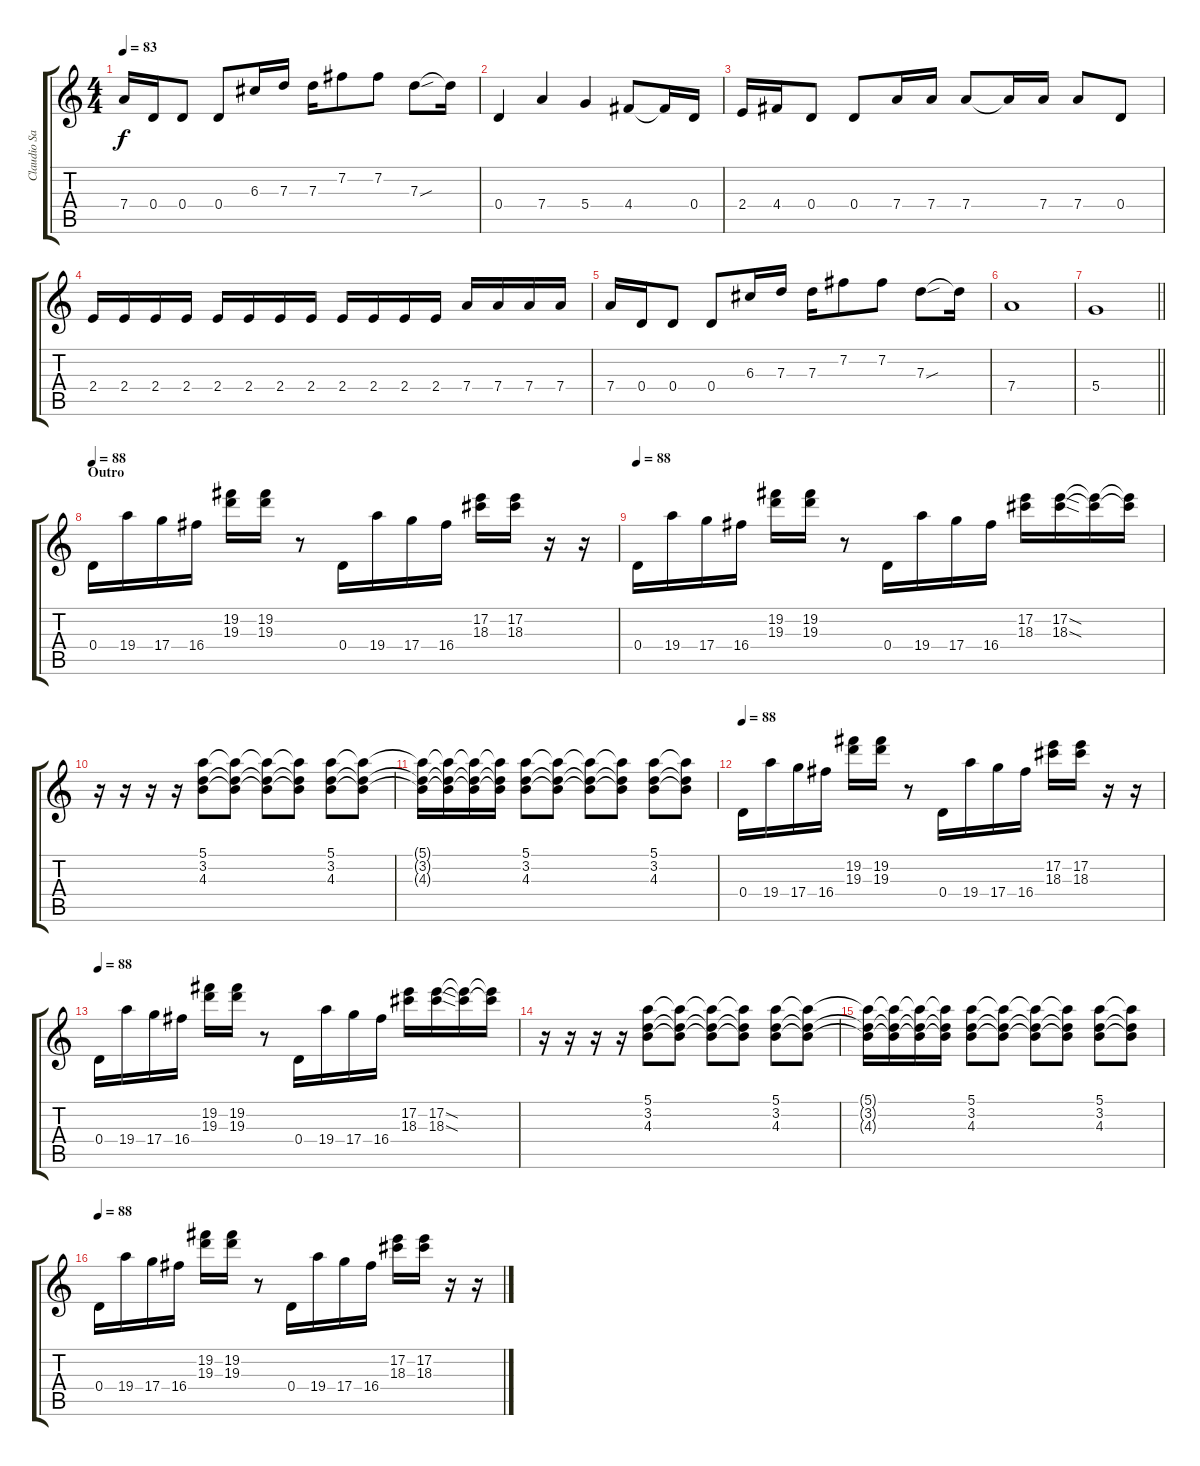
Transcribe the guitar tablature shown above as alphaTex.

\track ("Claudio Sanchez (Rhythm Guitar)" "Claudio Sa") {instrument distortionguitar}
\staff {score tabs}
\tuning (E4 B3 G3 D3 A2 E2) {hide}
\ts (4 4)
\tempo 83
\clef g2
\ks c
7.4.16{dy f} 0.4.16 0.4.8 0.4.8 6.3.16 7.3.16 7.3.16 7.2.8 7.2.8 7.3{sou}.8 7.3{t}.16 |
0.4.4{instrument electricguitarclean} 7.4.4 5.4.4 4.4.8 4.4{t}.16 0.4.16 |
2.4.16 4.4.16 0.4.8 0.4.8 7.4.16 7.4.16 7.4.8 7.4{t}.16 7.4.16 7.4.8 0.4.8 |
2.4.16 2.4.16 2.4.16 2.4.16 2.4.16 2.4.16 2.4.16 2.4.16 2.4.16 2.4.16 2.4.16 2.4.16 7.4.16 7.4.16 7.4.16 7.4.16 |
7.4.16 0.4.16 0.4.8 0.4.8 6.3.16 7.3.16 7.3.16 7.2.8 7.2.8 7.3{sou}.8 7.3{t}.16 |
7.4.1 |
\barLineRight lightlight
5.4.1 |
\section ("" "Outro")
\tempo 88
0.4.16{volume 13 balance 12 instrument distortionguitar} 19.4.16 17.4.16 16.4.16 (19.2 19.3).16 (19.2 19.3).16 r.8 0.4.16 19.4.16 17.4.16 16.4.16 (17.2 18.3).16 (17.2 18.3).16 r.16 r.16 |
\tempo 88
0.4.16{instrument distortionguitar} 19.4.16 17.4.16 16.4.16 (19.2 19.3).16 (19.2 19.3).16 r.8 0.4.16 19.4.16 17.4.16 16.4.16 (17.2 18.3).16 (17.2{sod} 18.3{sod}).16 (17.2{t} 18.3{t}).16 (17.2{t} 18.3{t}).16 |
r.16 r.16 r.16 r.16 (5.1 3.2 4.3).8 (5.1{t} 3.2{t} 4.3{t}).8 (5.1{t} 3.2{t} 4.3{t}).8 (5.1{t} 3.2{t} 4.3{t}).8 (5.1 3.2 4.3).8 (5.1{t} 3.2{t} 4.3{t}).8 |
(5.1{t} 3.2{t} 4.3{t}).16 (5.1{t} 3.2{t} 4.3{t}).16 (5.1{t} 3.2{t} 4.3{t}).16 (5.1{t} 3.2{t} 4.3{t}).16 (5.1 3.2 4.3).8 (5.1{t} 3.2{t} 4.3{t}).8 (5.1{t} 3.2{t} 4.3{t}).8 (5.1{t} 3.2{t} 4.3{t}).8 (5.1 3.2 4.3).8 (5.1{t} 3.2{t} 4.3{t}).8 |
\tempo 88
0.4.16{instrument distortionguitar} 19.4.16 17.4.16 16.4.16 (19.2 19.3).16 (19.2 19.3).16 r.8 0.4.16 19.4.16 17.4.16 16.4.16 (17.2 18.3).16 (17.2 18.3).16 r.16 r.16 |
\tempo 88
0.4.16{instrument distortionguitar} 19.4.16 17.4.16 16.4.16 (19.2 19.3).16 (19.2 19.3).16 r.8 0.4.16 19.4.16 17.4.16 16.4.16 (17.2 18.3).16 (17.2{sod} 18.3{sod}).16 (17.2{t} 18.3{t}).16 (17.2{t} 18.3{t}).16 |
r.16 r.16 r.16 r.16 (5.1 3.2 4.3).8 (5.1{t} 3.2{t} 4.3{t}).8 (5.1{t} 3.2{t} 4.3{t}).8 (5.1{t} 3.2{t} 4.3{t}).8 (5.1 3.2 4.3).8 (5.1{t} 3.2{t} 4.3{t}).8 |
(5.1{t} 3.2{t} 4.3{t}).16 (5.1{t} 3.2{t} 4.3{t}).16 (5.1{t} 3.2{t} 4.3{t}).16 (5.1{t} 3.2{t} 4.3{t}).16 (5.1 3.2 4.3).8 (5.1{t} 3.2{t} 4.3{t}).8 (5.1{t} 3.2{t} 4.3{t}).8 (5.1{t} 3.2{t} 4.3{t}).8 (5.1 3.2 4.3).8 (5.1{t} 3.2{t} 4.3{t}).8 |
\tempo 88
0.4.16{instrument distortionguitar} 19.4.16 17.4.16 16.4.16 (19.2 19.3).16 (19.2 19.3).16 r.8 0.4.16 19.4.16 17.4.16 16.4.16 (17.2 18.3).16 (17.2 18.3).16 r.16 r.16
